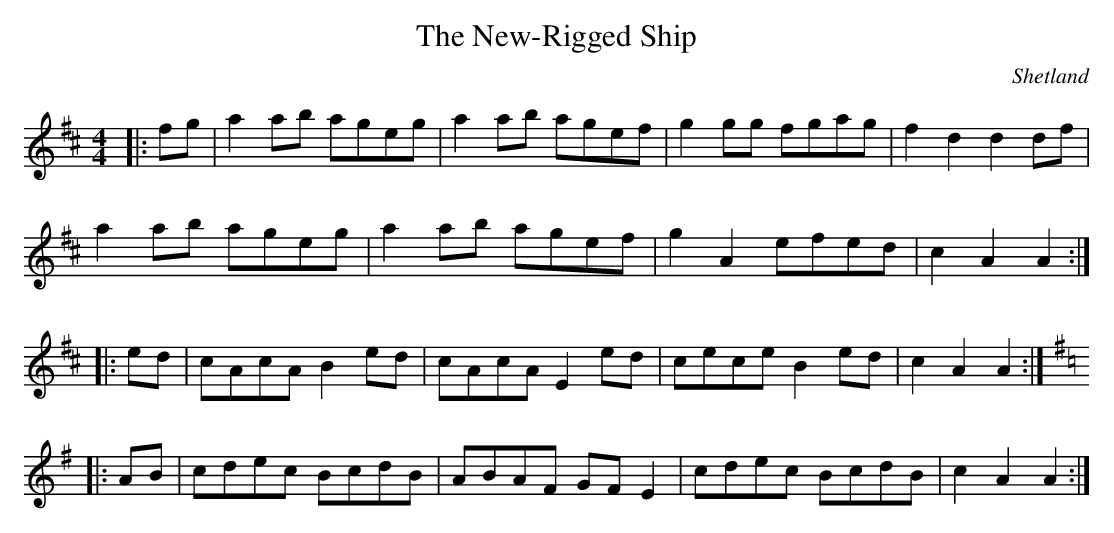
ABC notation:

X:1
T:The New-Rigged Ship
M:4/4
L:1/8
O:Shetland
K:Amix
|:fg|a2ab ageg|a2ab agef|g2gg fgag|f2d2 d2df|
a2ab ageg|a2ab agef|g2A2 efed|c2A2 A2:|
|:ed|cAcA B2ed|cAcA E2ed|cece B2ed|c2A2 A2:|
K:Ador
|:AB|cdec BcdB|ABAF GFE2|cdec BcdB|c2A2 A2:|
